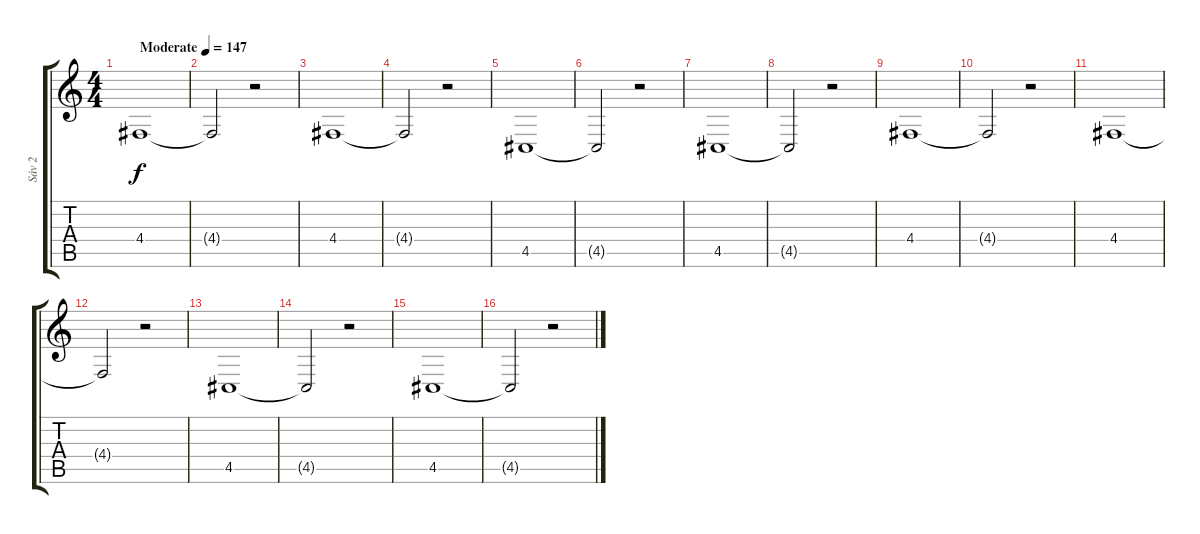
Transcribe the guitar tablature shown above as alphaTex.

\track ("Sáv 2" "Sáv 2") {instrument fx4atmosphere}
\staff {score tabs}
\tuning (E4 B3 G3 D3 A2 E2) {hide}
\ts (4 4)
\tempo (147 "Moderate")
\clef g2
\ks c
4.4.1{dy f instrument fx4atmosphere} |
4.4{t}.2 r.2 |
4.4.1 |
4.4{t}.2 r.2 |
4.5.1 |
4.5{t}.2 r.2 |
4.5.1 |
4.5{t}.2 r.2 |
4.4.1 |
4.4{t}.2 r.2 |
4.4.1 |
4.4{t}.2 r.2 |
4.5.1 |
4.5{t}.2 r.2 |
4.5.1 |
4.5{t}.2 r.2
